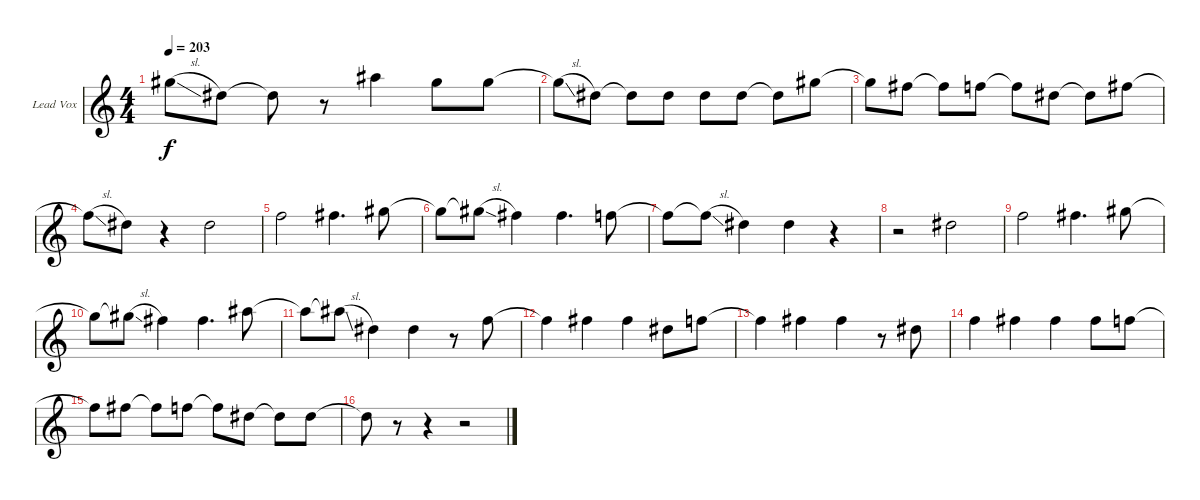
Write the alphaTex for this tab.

\defaultSystemsLayout 4
\bracketExtendMode groupsimilarinstruments
\firstSystemTrackNameOrientation horizontal
\otherSystemsTrackNameOrientation horizontal
\track ("Tim McIlrath - Vocals" "Lead Vox") {instrument overdrivenguitar}
\staff {score}
\tuning (Eb4 Bb3 Gb3 Db3 Ab2 Eb2)
\ts (4 4)
\tempo 203
\clef g2
\ks c
10.2{sl t}.8{dy f} 5.2.8 5.2{t}.8 r.8 12.2.4 10.2.8 10.2.8 |
10.2{sl t}.8 5.2.8 5.2{t}.8 5.2.8 5.2.8 5.2.8 5.2{t}.8 10.2.8 |
10.2{t}.8 8.2.8 8.2{t}.8 7.2.8 7.2{t}.8 5.2.8 5.2{t}.8 8.2.8 |
8.2{sl t}.8 5.2.8 r.4 5.2.2 |
7.2.2 8.2.4{d} 10.2.8 |
10.2{t}.8 10.2{sl t}.8 8.2.4 8.2.4{d} 7.2.8 |
7.2{t}.8 7.2{sl t}.8 5.2.4 5.2.4 r.4 |
r.2 5.2.2 |
7.2.2 8.2.4{d} 10.2.8 |
10.2{t}.8 10.2{sl t}.8 8.2.4 8.2.4{d} 12.2.8 |
12.2{t}.8 12.2{sl t}.8 5.2.4 5.2.4 r.8 7.2.8 |
7.2{t}.4 8.2.4 8.2.4 5.2.8 7.2.8 |
7.2{t}.4 8.2.4 8.2.4 r.8 5.2.8 |
7.2.4 8.2.4 8.2.4 8.2.8 7.2.8 |
7.2{t}.8 8.2.8 8.2{t}.8 7.2.8 7.2{t}.8 5.2.8 5.2{t}.8 5.2.8 |
5.2{t}.8 r.8 r.4 r.2
